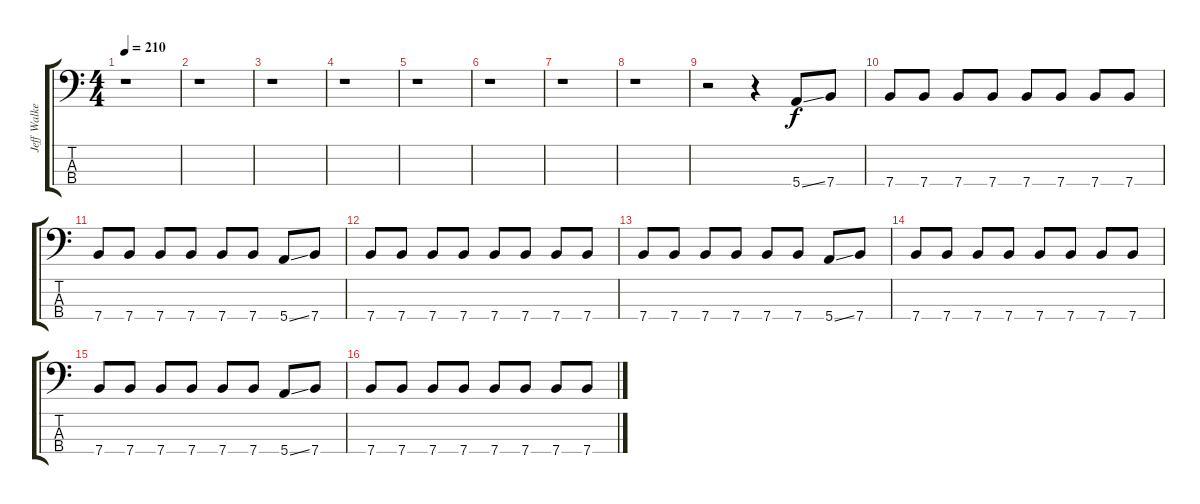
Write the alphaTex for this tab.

\track ("Jeff Walker" "Jeff Walke") {instrument electricbassfinger}
\staff {score tabs}
\tuning (G2 D2 A1 E1) {hide}
\ts (4 4)
\tempo 210
\clef f4
\ks c
r.1{dy f instrument electricbassfinger} |
r.1 |
r.1 |
r.1 |
r.1 |
r.1 |
r.1 |
r.1 |
r.2 r.4 5.4{ss}.8 7.4.8 |
7.4.8 7.4.8 7.4.8 7.4.8 7.4.8 7.4.8 7.4.8 7.4.8 |
7.4.8 7.4.8 7.4.8 7.4.8 7.4.8 7.4.8 5.4{ss}.8 7.4.8 |
7.4.8 7.4.8 7.4.8 7.4.8 7.4.8 7.4.8 7.4.8 7.4.8 |
7.4.8 7.4.8 7.4.8 7.4.8 7.4.8 7.4.8 5.4{ss}.8 7.4.8 |
7.4.8 7.4.8 7.4.8 7.4.8 7.4.8 7.4.8 7.4.8 7.4.8 |
7.4.8 7.4.8 7.4.8 7.4.8 7.4.8 7.4.8 5.4{ss}.8 7.4.8 |
7.4.8 7.4.8 7.4.8 7.4.8 7.4.8 7.4.8 7.4.8 7.4.8
